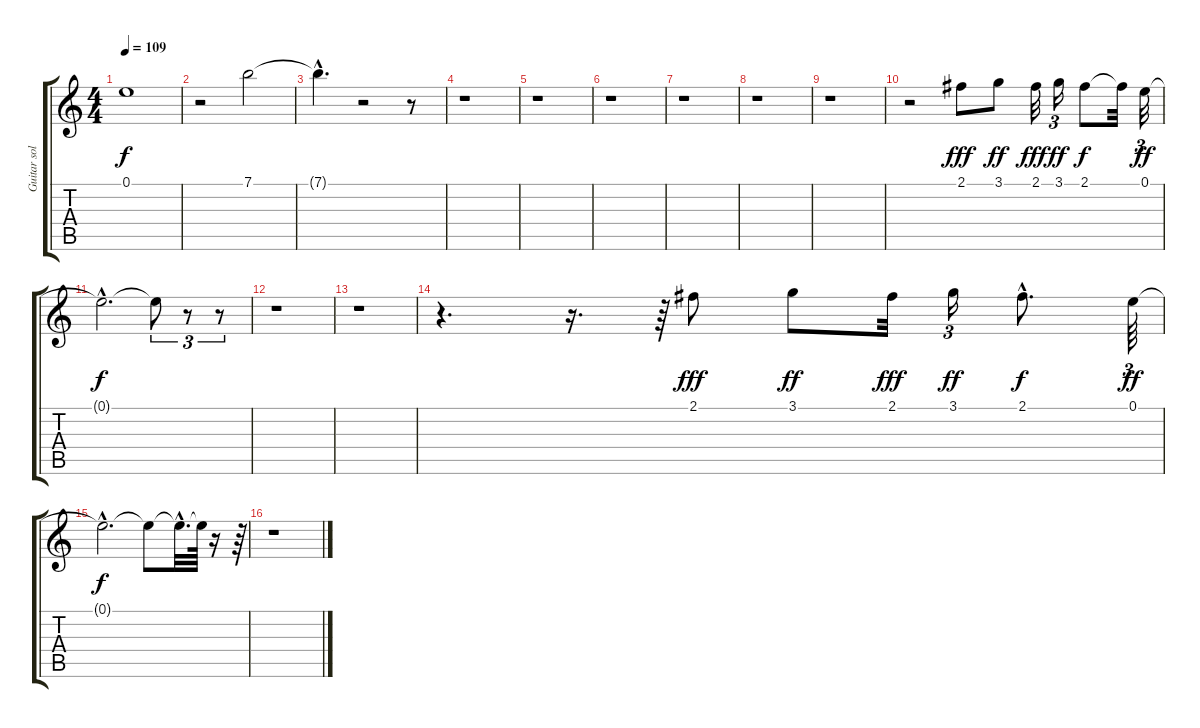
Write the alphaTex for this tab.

\track ("Guitar solo" "Guitar sol") {instrument distortionguitar}
\staff {score tabs}
\tuning (E4 B3 G3 D3 A2 E2) {hide}
\ts (4 4)
\tempo 109
\clef g2
\ks c
0.1{t}.1{dy f} |
r.2 7.1.2 |
7.1{hac t}.4{d} r.2 r.8 |
r.1 |
r.1 |
r.1 |
r.1 |
r.1 |
r.1 |
r.2 2.1.8{dy fff} 3.1.8{dy ff} 2.1.32{dy fff} 3.1.16{tu (3 2) dy ff} 2.1.8{dy f} 2.1{t}.32 0.1.32{tu (3 2) dy ff} |
0.1{hac t}.2{d dy f} 0.1{t}.8{tu (3 2)} r.8{tu (3 2)} r.8{tu (3 2)} |
r.1 |
r.1 |
r.4{d} r.16{d} r.64{tu (3 2)} 2.1.8{dy fff} 3.1.8{dy ff} 2.1.32{dy fff} 3.1.16{tu (3 2) dy ff} 2.1{hac}.8{d dy f} 0.1.64{tu (3 2) dy ff} |
0.1{hac t}.2{d dy f} 0.1{t}.8 0.1{hac t}.32{d} 0.1{t}.64 r.16 r.64{tu (3 2)} |
r.1
